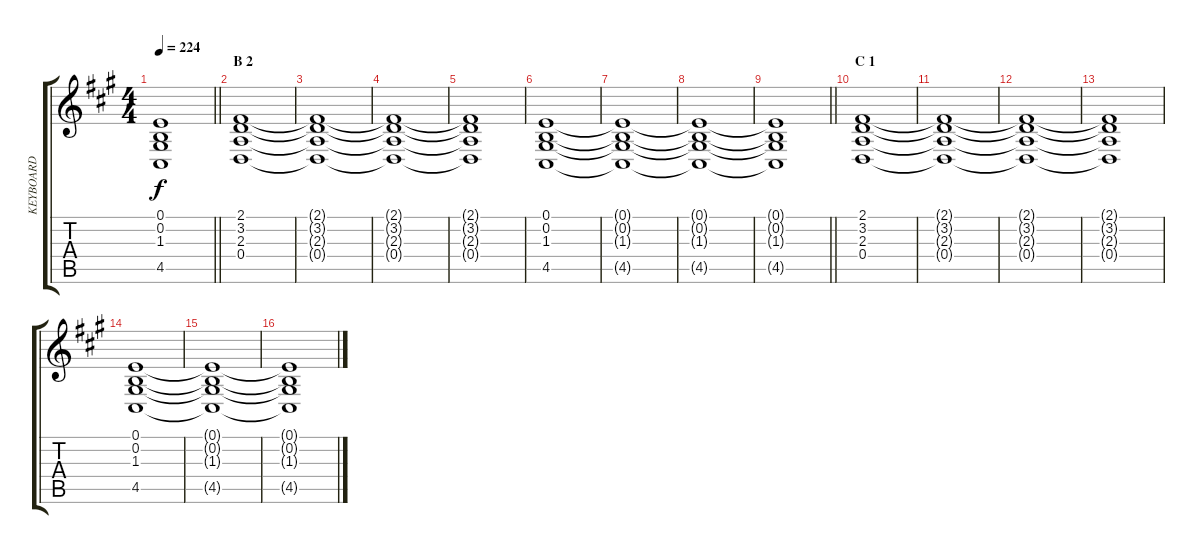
\track ("KEYBOARD" "KEYBOARD") {instrument stringensemble1}
\staff {score tabs}
\tuning (E4 B3 G3 D3 A2 E2) {hide}
\ts (4 4)
\tempo 224
\clef g2
\barLineRight lightlight
\ks a
(0.1{t} 0.2{t} 1.3{t} 4.5{t}).1{dy f} |
\section ("" "B 2")
(2.1 3.2 2.3 0.4).1 |
(2.1{t} 3.2{t} 2.3{t} 0.4{t}).1 |
(2.1{t} 3.2{t} 2.3{t} 0.4{t}).1 |
(2.1{t} 3.2{t} 2.3{t} 0.4{t}).1 |
(0.1 0.2 1.3 4.5).1 |
(0.1{t} 0.2{t} 1.3{t} 4.5{t}).1 |
(0.1{t} 0.2{t} 1.3{t} 4.5{t}).1 |
\barLineRight lightlight
(0.1{t} 0.2{t} 1.3{t} 4.5{t}).1 |
\section ("" "C 1")
(2.1 3.2 2.3 0.4).1 |
(2.1{t} 3.2{t} 2.3{t} 0.4{t}).1 |
(2.1{t} 3.2{t} 2.3{t} 0.4{t}).1 |
(2.1{t} 3.2{t} 2.3{t} 0.4{t}).1 |
(0.1 0.2 1.3 4.5).1 |
(0.1{t} 0.2{t} 1.3{t} 4.5{t}).1 |
(0.1{t} 0.2{t} 1.3{t} 4.5{t}).1
